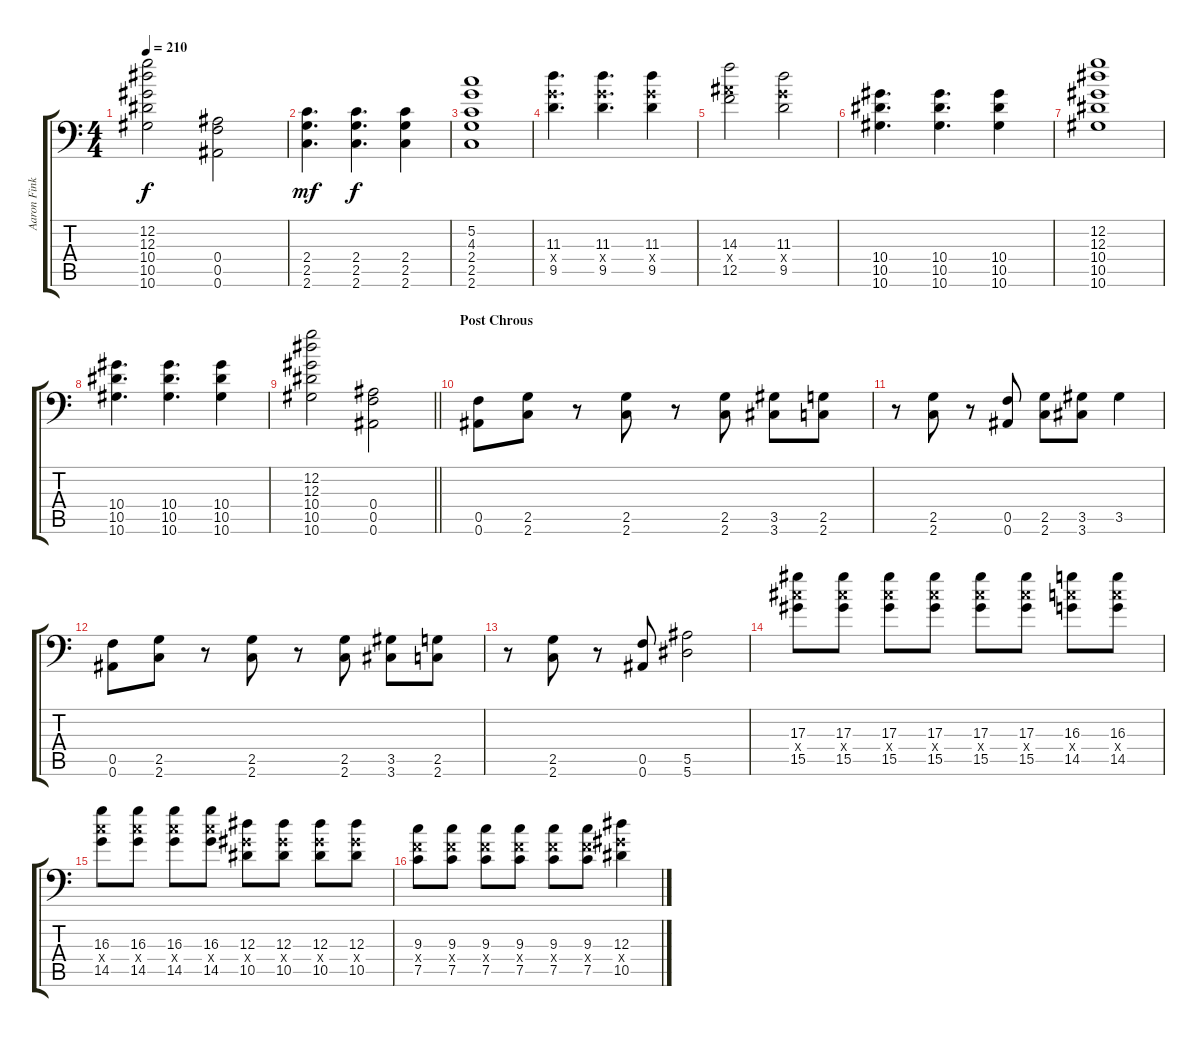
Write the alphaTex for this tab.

\track ("Aaron Fink" "Aaron Fink") {instrument distortionguitar}
\staff {score tabs}
\tuning (C4 G3 Eb3 Bb2 F2 Bb1) {hide}
\ts (4 4)
\tempo 210
\clef f4
\ks c
(12.2 12.3 10.4 10.5 10.6).2{dy f} (0.4 0.5 0.6).2 |
(2.4 2.5 2.6).4{d dy mf} (2.4 2.5 2.6).4{d dy f} (2.4 2.5 2.6).4 |
(5.2 4.3 2.4 2.5 2.6).1 |
(11.3 9.4{x} 9.5).4{d} (11.3 9.4{x} 9.5).4{d} (11.3 9.4{x} 9.5).4 |
(14.3 12.4{x} 12.5).2 (11.3 9.4{x} 9.5).2 |
(10.4 10.5 10.6).4{d} (10.4 10.5 10.6).4{d} (10.4 10.5 10.6).4 |
(12.2 12.3 10.4 10.5 10.6).1 |
(10.4 10.5 10.6).4{d} (10.4 10.5 10.6).4{d} (10.4 10.5 10.6).4 |
\barLineRight lightlight
(12.2 12.3 10.4 10.5 10.6).2 (0.4 0.5 0.6).2 |
\section ("" "Post Chrous")
(0.5 0.6).8 (2.5 2.6).8 r.8 (2.5 2.6).8 r.8 (2.5 2.6).8 (3.5 3.6).8 (2.5 2.6).8 |
r.8 (2.5 2.6).8 r.8 (0.5 0.6).8 (2.5 2.6).8 (3.5 3.6).8 3.5.4 |
(0.5 0.6).8 (2.5 2.6).8 r.8 (2.5 2.6).8 r.8 (2.5 2.6).8 (3.5 3.6).8 (2.5 2.6).8 |
r.8 (2.5 2.6).8 r.8 (0.5 0.6).8 (5.5 5.6).2 |
(17.3 15.4{x} 15.5).8 (17.3 15.4{x} 15.5).8 (17.3 15.4{x} 15.5).8 (17.3 15.4{x} 15.5).8 (17.3 15.4{x} 15.5).8 (17.3 15.4{x} 15.5).8 (16.3 14.4{x} 14.5).8 (16.3 14.4{x} 14.5).8 |
(16.3 14.4{x} 14.5).8 (16.3 14.4{x} 14.5).8 (16.3 14.4{x} 14.5).8 (16.3 14.4{x} 14.5).8 (12.3 10.4{x} 10.5).8 (12.3 10.4{x} 10.5).8 (12.3 10.4{x} 10.5).8 (12.3 10.4{x} 10.5).8 |
(9.3 7.4{x} 7.5).8 (9.3 7.4{x} 7.5).8 (9.3 7.4{x} 7.5).8 (9.3 7.4{x} 7.5).8 (9.3 7.4{x} 7.5).8 (9.3 7.4{x} 7.5).8 (12.3 10.4{x} 10.5).4
